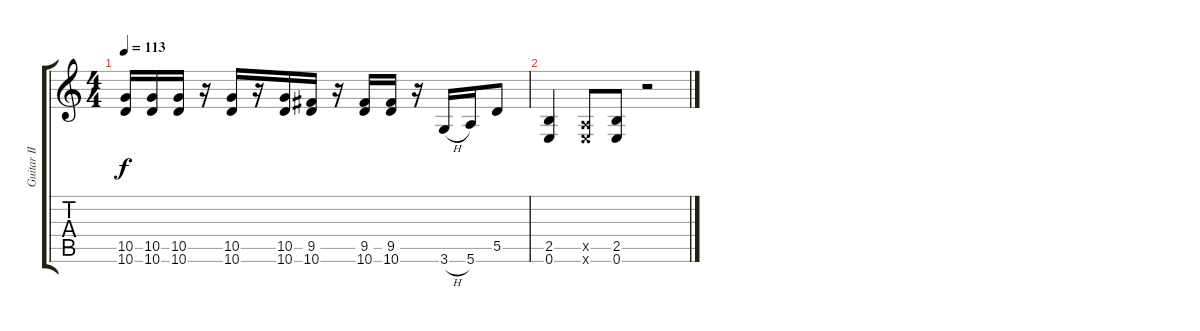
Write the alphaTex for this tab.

\track ("Guitar II" "Guitar II") {instrument distortionguitar}
\staff {score tabs}
\tuning (E4 B3 G3 D3 A2 E2) {hide}
\ts (4 4)
\tempo 113
\clef g2
\ks c
(10.5 10.6).16{dy f} (10.5 10.6).16 (10.5 10.6).16 r.16 (10.5 10.6).16 r.16 (10.5 10.6).16 (9.5 10.6).16 r.16 (9.5 10.6).16 (9.5 10.6).16 r.16 3.6{h}.16 5.6.16 5.5.8 |
(2.5 0.6).4 (0.5{x} 0.6{x}).8 (2.5 0.6).8 r.2
